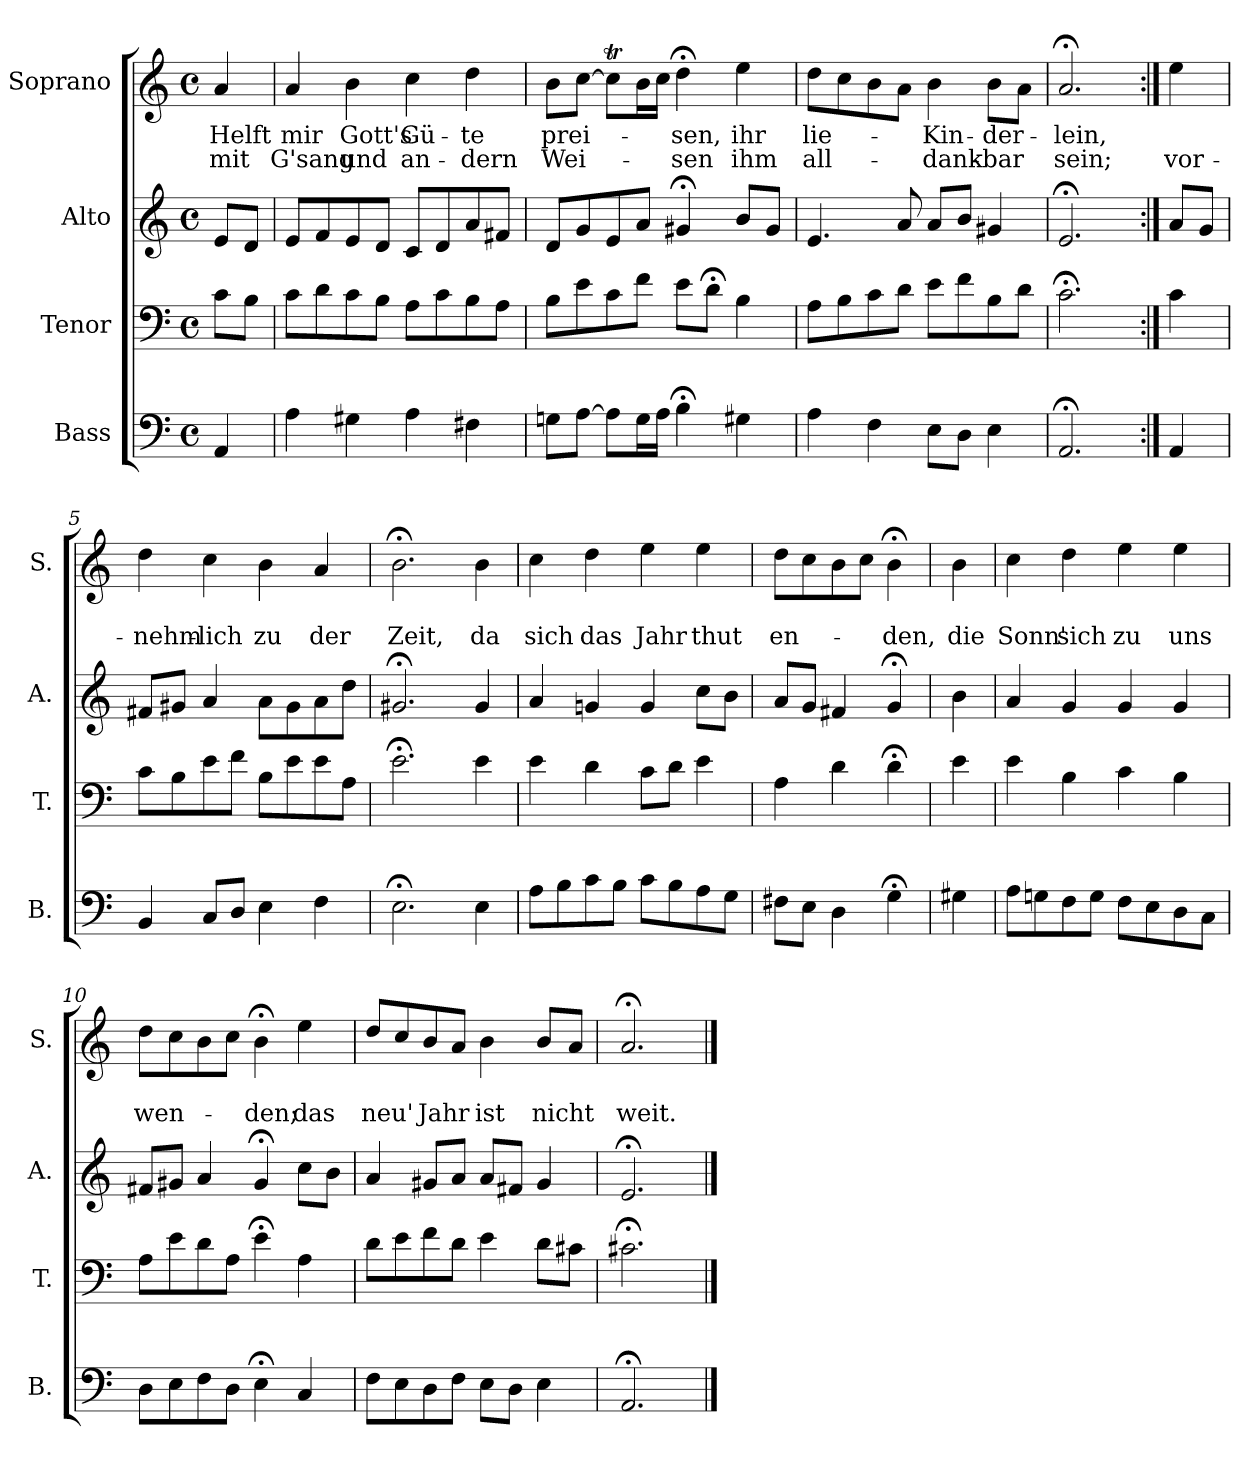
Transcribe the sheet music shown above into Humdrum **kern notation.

**kern	**kern	**kern	**kern	**text	**text
*part4	*part3	*part2	*part1	*part1	*part1
*staff4	*staff3	*staff2	*staff1	*staff1	*staff1
*I"Bass	*I"Tenor	*I"Alto	*I"Soprano	*	*
*I'B.	*I'T.	*I'A.	*I'S.	*	*
*clefF4	*clefF4	*clefG2	*clefG2	*	*
*k[]	*k[]	*k[]	*k[]	*	*
*	*	*	*a:	*	*
*M4/4	*M4/4	*M4/4	*M4/4	*	*
*met(c)	*met(c)	*met(c)	*met(c)	*	*
=	=	=	=	=	=
4AA/	8c\L	8e/L	4a/	Helft	mit
.	8B\J	8d/J	.	.	.
=1	=1	=1	=1	=1	=1
4A\	8c\L	8e/L	4a/	mir	G'sang
.	8d\	8f/	.	.	.
4G#X\	8c\	8e/	4b\	Gott's	und
.	8B\J	8d/J	.	.	.
4A\	8A\L	8c/L	4cc\	Gü-	an-
.	8c\	8d/	.	.	.
4F#X\	8B\	8a/	4dd\	-te	-dern
.	8A\J	8f#X/J	.	.	.
=2	=2	=2	=2	=2	=2
8Gn\L	8B\L	8d/L	8b\L	prei-	Wei-
[8A\J	8e\	8g/	[8cc\J	.	.
8A\L]	8c\	8e/	8ccT\L]	.	.
16G\L	8f\J	8a/J	16b\L	.	.
16A\JJ	.	.	16cc\JJ	.	.
4B;<\	8e\L	4g#X;</	4dd;<\	-sen,	-sen
.	8d;<\J	.	.	.	.
4G#X\	4B\	8b/L	4ee\	ihr	ihm
.	.	8g#/J	.	.	.
=3	=3	=3	=3	=3	=3
4A\	8A\L	4.e/	8dd\L	lie-	all-
.	8B\	.	8cc\	.	.
4F\	8c\	.	8b\	.	.
.	8d\J	8a/	8a\J	.	.
8E\L	8e\L	8a/L	4b\	Kin-	dank-
8D\J	8f\	8b/J	.	.	.
4E\	8B\	4g#X/	8b\L	-der-	-bar
.	8d\J	.	8a\J	.	.
=4	=4	=4	=4	=4	=4
2.AA;</	2.c;<\	2.e;</	2.a;</	-lein,	sein;
!!LO:LB:g=z
=4a:|!	=4a:|!	=4a:|!	=4a:|!	=4a:|!	=4a:|!
4AA/	4c\	8a/L	4ee\	.	vor-
.	.	8g/J	.	.	.
=5	=5	=5	=5	=5	=5
4BB/	8c\L	8f#X/L	4dd\	.	-nehm-
.	8B\	8g#X/J	.	.	.
8C/L	8e\	4a/	4cc\	.	-lich
8D/J	8f\J	.	.	.	.
4E\	8B\L	8a\L	4b\	.	zu
.	8e\	8g#\	.	.	.
4F\	8e\	8a\	4a/	.	der
.	8A\J	8dd\J	.	.	.
=6	=6	=6	=6	=6	=6
2.E;<\	2.e;<\	2.g#X;</	2.b;<\	.	Zeit,
4E\	4e\	4g#/	4b\	.	da
=7	=7	=7	=7	=7	=7
8A\L	4e\	4a/	4cc\	.	sich
8B\	.	.	.	.	.
8c\	4d\	4gn/	4dd\	.	das
8B\J	.	.	.	.	.
8c\L	8c\L	4g/	4ee\	.	Jahr
8B\	8d\J	.	.	.	.
8A\	4e\	8cc\L	4ee\	.	thut
8G\J	.	8b\J	.	.	.
=8	=8	=8	=8	=8	=8
8F#X\L	4A\	8a/L	8dd\L	.	en-
8E\J	.	8g/J	8cc\	.	.
4D\	4d\	4f#X/	8b\	.	.
.	.	.	8cc\J	.	.
4G;<\	4d;<\	4g;</	4b;<\	.	-den,
!!LO:PB:g=z
=8a	=8a	=8a	=8a	=8a	=8a
4G#X\	4e\	4b\	4b\	.	die
=9	=9	=9	=9	=9	=9
8A\L	4e\	4a/	4cc\	.	Sonn'
8Gn\	.	.	.	.	.
8F\	4B\	4g/	4dd\	.	sich
8G\J	.	.	.	.	.
8F\L	4c\	4g/	4ee\	.	zu
8E\	.	.	.	.	.
8D\	4B\	4g/	4ee\	.	uns
8C\J	.	.	.	.	.
=10	=10	=10	=10	=10	=10
8D\L	8A\L	8f#X/L	8dd\L	.	wen-
8E\	8e\	8g#X/J	8cc\	.	.
8F\	8d\	4a/	8b\	.	.
8D\J	8A\J	.	8cc\J	.	.
4E;<\	4e;<\	4g#;</	4b;<\	.	-den;
4C/	4A\	8cc\L	4ee\	.	das
.	.	8b\J	.	.	.
=11	=11	=11	=11	=11	=11
8F\L	8d\L	4a/	8dd/L	.	neu'
8E\	8e\	.	8cc/	.	.
8D\	8f\	8g#X/L	8b/	.	Jahr
8F\J	8d\J	8a/J	8a/J	.	.
8E\L	4e\	8a/L	4b\	.	ist
8D\J	.	8f#X/J	.	.	.
4E\	8d\L	4g#/	8b/L	.	nicht
.	8c#X\J	.	8a/J	.	.
=12	=12	=12	=12	=12	=12
2.AA;</	2.c#X;<\	2.e;</	2.a;</	.	weit.
==	==	==	==	==	==
*-	*-	*-	*-	*-	*-
